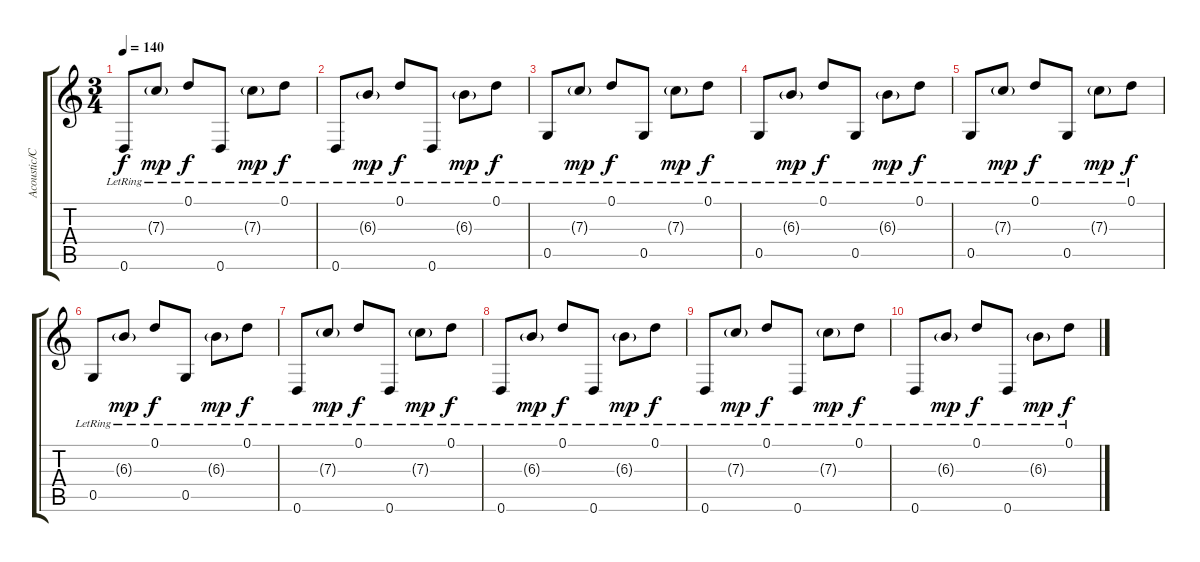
\track ("Acoustic/Classical Guitar II" "Acoustic/C") {instrument acousticguitarnylon}
\staff {score tabs}
\tuning (D4 A3 F3 C3 G2 D2) {hide}
\ts (3 4)
\tempo 140
\clef g2
\ks c
0.6{lr}.8{dy f} 7.3{g lr}.8{dy mp} 0.1{lr}.8{dy f} 0.6{lr}.8 7.3{g lr}.8{dy mp} 0.1{lr}.8{dy f} |
0.6{lr}.8 6.3{g lr}.8{dy mp} 0.1{lr}.8{dy f} 0.6{lr}.8 6.3{g lr}.8{dy mp} 0.1{lr}.8{dy f} |
0.5{lr}.8 7.3{g lr}.8{dy mp} 0.1{lr}.8{dy f} 0.5{lr}.8 7.3{g lr}.8{dy mp} 0.1{lr}.8{dy f} |
0.5{lr}.8 6.3{g lr}.8{dy mp} 0.1{lr}.8{dy f} 0.5{lr}.8 6.3{g lr}.8{dy mp} 0.1{lr}.8{dy f} |
0.5{lr}.8 7.3{g lr}.8{dy mp} 0.1{lr}.8{dy f} 0.5{lr}.8 7.3{g lr}.8{dy mp} 0.1{lr}.8{dy f} |
0.5{lr}.8 6.3{g lr}.8{dy mp} 0.1{lr}.8{dy f} 0.5{lr}.8 6.3{g lr}.8{dy mp} 0.1{lr}.8{dy f} |
0.6{lr}.8 7.3{g lr}.8{dy mp} 0.1{lr}.8{dy f} 0.6{lr}.8 7.3{g lr}.8{dy mp} 0.1{lr}.8{dy f} |
0.6{lr}.8 6.3{g lr}.8{dy mp} 0.1{lr}.8{dy f} 0.6{lr}.8 6.3{g lr}.8{dy mp} 0.1{lr}.8{dy f} |
0.6{lr}.8 7.3{g lr}.8{dy mp} 0.1{lr}.8{dy f} 0.6{lr}.8 7.3{g lr}.8{dy mp} 0.1{lr}.8{dy f} |
0.6{lr}.8 6.3{g lr}.8{dy mp} 0.1{lr}.8{dy f} 0.6{lr}.8 6.3{g lr}.8{dy mp} 0.1{lr}.8{dy f}
